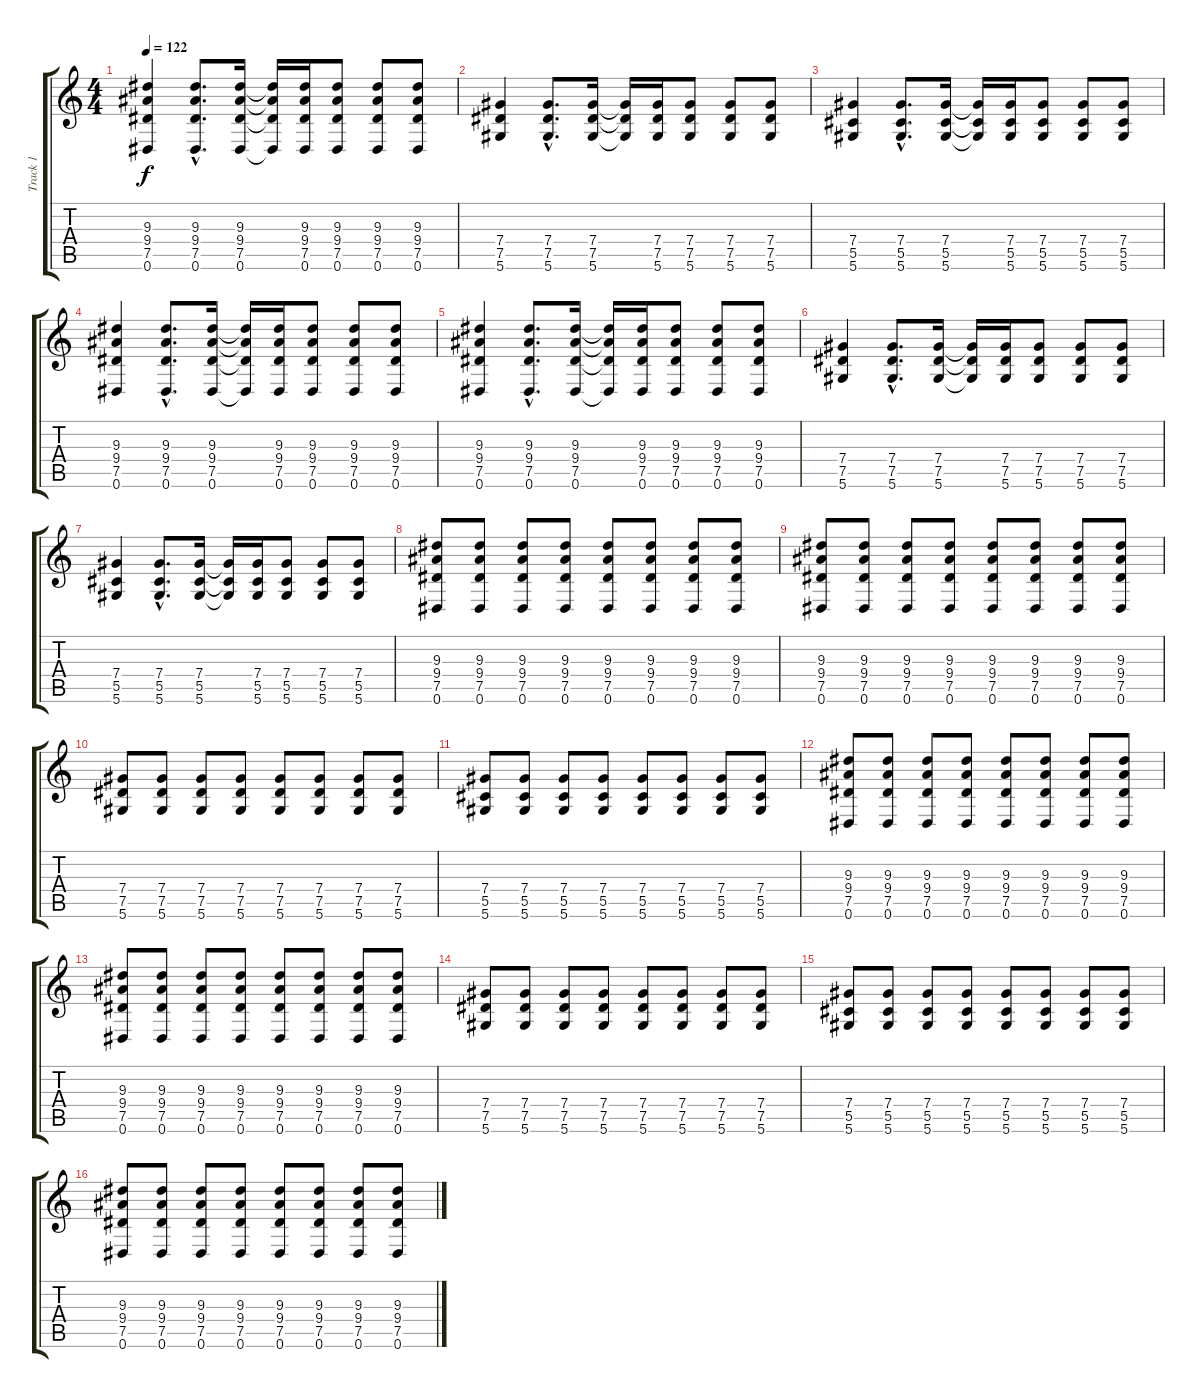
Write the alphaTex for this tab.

\track ("Track 1" "Track 1") {instrument distortionguitar}
\staff {score tabs}
\tuning (Eb4 Bb3 Gb3 Db3 Ab2 Eb2) {hide}
\ts (4 4)
\tempo 122
\clef g2
\ks c
(9.3 9.4 7.5 0.6).4{dy f} (9.3{hac} 9.4{hac} 7.5{hac} 0.6{hac}).8{d} (9.3 9.4 7.5 0.6).16 (9.3{t} 9.4{t} 7.5{t} 0.6{t}).16 (9.3 9.4 7.5 0.6).16 (9.3 9.4 7.5 0.6).8 (9.3 9.4 7.5 0.6).8 (9.3 9.4 7.5 0.6).8 |
(7.4 7.5 5.6).4 (7.4{hac} 7.5{hac} 5.6{hac}).8{d} (7.4 7.5 5.6).16 (7.4{t} 7.5{t} 5.6{t}).16 (7.4 7.5 5.6).16 (7.4 7.5 5.6).8 (7.4 7.5 5.6).8 (7.4 7.5 5.6).8 |
(7.4 5.5 5.6).4 (7.4{hac} 5.5{hac} 5.6{hac}).8{d} (7.4 5.5 5.6).16 (7.4{t} 5.5{t} 5.6{t}).16 (7.4 5.5 5.6).16 (7.4 5.5 5.6).8 (7.4 5.5 5.6).8 (7.4 5.5 5.6).8 |
(9.3 9.4 7.5 0.6).4 (9.3{hac} 9.4{hac} 7.5{hac} 0.6{hac}).8{d} (9.3 9.4 7.5 0.6).16 (9.3{t} 9.4{t} 7.5{t} 0.6{t}).16 (9.3 9.4 7.5 0.6).16 (9.3 9.4 7.5 0.6).8 (9.3 9.4 7.5 0.6).8 (9.3 9.4 7.5 0.6).8 |
(9.3 9.4 7.5 0.6).4 (9.3{hac} 9.4{hac} 7.5{hac} 0.6{hac}).8{d} (9.3 9.4 7.5 0.6).16 (9.3{t} 9.4{t} 7.5{t} 0.6{t}).16 (9.3 9.4 7.5 0.6).16 (9.3 9.4 7.5 0.6).8 (9.3 9.4 7.5 0.6).8 (9.3 9.4 7.5 0.6).8 |
(7.4 7.5 5.6).4 (7.4{hac} 7.5{hac} 5.6{hac}).8{d} (7.4 7.5 5.6).16 (7.4{t} 7.5{t} 5.6{t}).16 (7.4 7.5 5.6).16 (7.4 7.5 5.6).8 (7.4 7.5 5.6).8 (7.4 7.5 5.6).8 |
(7.4 5.5 5.6).4 (7.4{hac} 5.5{hac} 5.6{hac}).8{d} (7.4 5.5 5.6).16 (7.4{t} 5.5{t} 5.6{t}).16 (7.4 5.5 5.6).16 (7.4 5.5 5.6).8 (7.4 5.5 5.6).8 (7.4 5.5 5.6).8 |
(9.3 9.4 7.5 0.6).8 (9.3 9.4 7.5 0.6).8 (9.3 9.4 7.5 0.6).8 (9.3 9.4 7.5 0.6).8 (9.3 9.4 7.5 0.6).8 (9.3 9.4 7.5 0.6).8 (9.3 9.4 7.5 0.6).8 (9.3 9.4 7.5 0.6).8 |
(9.3 9.4 7.5 0.6).8 (9.3 9.4 7.5 0.6).8 (9.3 9.4 7.5 0.6).8 (9.3 9.4 7.5 0.6).8 (9.3 9.4 7.5 0.6).8 (9.3 9.4 7.5 0.6).8 (9.3 9.4 7.5 0.6).8 (9.3 9.4 7.5 0.6).8 |
(7.4 7.5 5.6).8 (7.4 7.5 5.6).8 (7.4 7.5 5.6).8 (7.4 7.5 5.6).8 (7.4 7.5 5.6).8 (7.4 7.5 5.6).8 (7.4 7.5 5.6).8 (7.4 7.5 5.6).8 |
(7.4 5.5 5.6).8 (7.4 5.5 5.6).8 (7.4 5.5 5.6).8 (7.4 5.5 5.6).8 (7.4 5.5 5.6).8 (7.4 5.5 5.6).8 (7.4 5.5 5.6).8 (7.4 5.5 5.6).8 |
(9.3 9.4 7.5 0.6).8 (9.3 9.4 7.5 0.6).8 (9.3 9.4 7.5 0.6).8 (9.3 9.4 7.5 0.6).8 (9.3 9.4 7.5 0.6).8 (9.3 9.4 7.5 0.6).8 (9.3 9.4 7.5 0.6).8 (9.3 9.4 7.5 0.6).8 |
(9.3 9.4 7.5 0.6).8 (9.3 9.4 7.5 0.6).8 (9.3 9.4 7.5 0.6).8 (9.3 9.4 7.5 0.6).8 (9.3 9.4 7.5 0.6).8 (9.3 9.4 7.5 0.6).8 (9.3 9.4 7.5 0.6).8 (9.3 9.4 7.5 0.6).8 |
(7.4 7.5 5.6).8 (7.4 7.5 5.6).8 (7.4 7.5 5.6).8 (7.4 7.5 5.6).8 (7.4 7.5 5.6).8 (7.4 7.5 5.6).8 (7.4 7.5 5.6).8 (7.4 7.5 5.6).8 |
(7.4 5.5 5.6).8 (7.4 5.5 5.6).8 (7.4 5.5 5.6).8 (7.4 5.5 5.6).8 (7.4 5.5 5.6).8 (7.4 5.5 5.6).8 (7.4 5.5 5.6).8 (7.4 5.5 5.6).8 |
(9.3 9.4 7.5 0.6).8 (9.3 9.4 7.5 0.6).8 (9.3 9.4 7.5 0.6).8 (9.3 9.4 7.5 0.6).8 (9.3 9.4 7.5 0.6).8 (9.3 9.4 7.5 0.6).8 (9.3 9.4 7.5 0.6).8 (9.3 9.4 7.5 0.6).8
